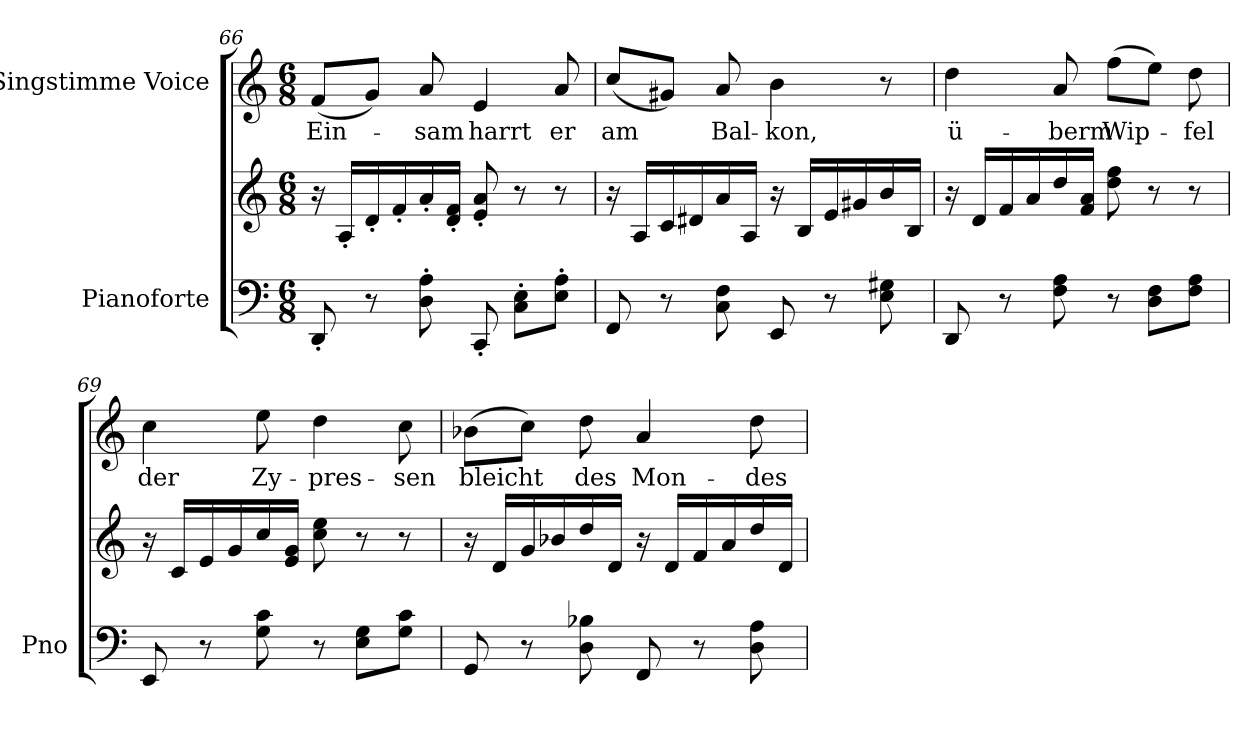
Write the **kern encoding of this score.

**kern	**kern	**kern	**text
*part2	*part2	*part1	*part1
*staff3	*staff2	*staff1	*staff1
*I"Pianoforte	*	*I"Singstimme Voice	*
*I'Pno	*	*	*
!!LO:LB:g=z
*clefF4	*clefG2	*clefG2	*
*k[]	*k[]	*k[]	*
*M6/8	*M6/8	*M6/8	*
=66	=66	=66	=66
!	!	!	!LO:LY:b
8DD'/	16r	(<8f/L	Ein-
.	16A'/LL	.	.
8r	16d'/	8g/J)	.
.	16f'/	.	.
!	!	!	!LO:LY:b
8D\' 8A\'	16a'/	8a/	-sam
.	16d/' 16f/'JJ	.	.
!	!	!	!LO:LY:b
8CC'/	8e/' 8a/'	4e/	harrt
8C\' 8E\'L	8r	.	.
!	!	!	!LO:LY:b
8E\' 8A\'J	8r	8a/	er
=67	=67	=67	=67
!	!	!	!LO:LY:b
8FF/	16r	(<8cc/L	am
.	16A/LL	.	.
8r	16c/	8g#X/J)	.
.	16d#X/	.	.
!	!	!	!LO:LY:b
8C\ 8F\	16a/	8a/	Bal-
.	16A/JJ	.	.
!	!	!	!LO:LY:b
8EE/	16r	4b\	-kon,
.	16B/LL	.	.
8r	16e/	.	.
.	16g#X/	.	.
8E\ 8G#X\	16b/	8r	.
.	16B/JJ	.	.
=68	=68	=68	=68
!	!	!	!LO:LY:b
8DD/	16r	4dd\	ü-
.	16d/LL	.	.
8r	16f/	.	.
.	16a/	.	.
!	!	!	!LO:LY:b
8F\ 8A\	16dd/	8a/	-berm
.	16f/ 16a/JJ	.	.
!	!	!	!LO:LY:b
8r	8dd\ 8ff\	(>8ff\L	Wip-
8D\ 8F\L	8r	8ee\J)	.
!	!	!	!LO:LY:b
8F\ 8A\J	8r	8dd\	-fel
=69	=69	=69	=69
!	!	!	!LO:LY:b
8EE/	16r	4cc\	der
.	16c/LL	.	.
8r	16e/	.	.
.	16g/	.	.
!	!	!	!LO:LY:b
8G\ 8c\	16cc/	8ee\	Zy-
.	16e/ 16g/JJ	.	.
!	!	!	!LO:LY:b
8r	8cc\ 8ee\	4dd\	-pres-
8E\ 8G\L	8r	.	.
!	!	!	!LO:LY:b
8G\ 8c\J	8r	8cc\	-sen
!!LO:LB:g=z
=70	=70	=70	=70
!	!	!	!LO:LY:b
8GG/	16r	(>8b-X\L	bleicht
.	16d/LL	.	.
8r	16g/	8cc\J)	.
.	16b-X/	.	.
!	!	!	!LO:LY:b
8D\ 8B-X\	16dd/	8dd\	des
.	16d/JJ	.	.
!	!	!	!LO:LY:b
8FF/	16r	4a/	Mon-
.	16d/LL	.	.
8r	16f/	.	.
.	16a/	.	.
!	!	!	!LO:LY:b
8D\ 8A\	16dd/	8dd\	-des
.	16d/JJ	.	.
=	=	=	=
*-	*-	*-	*-
